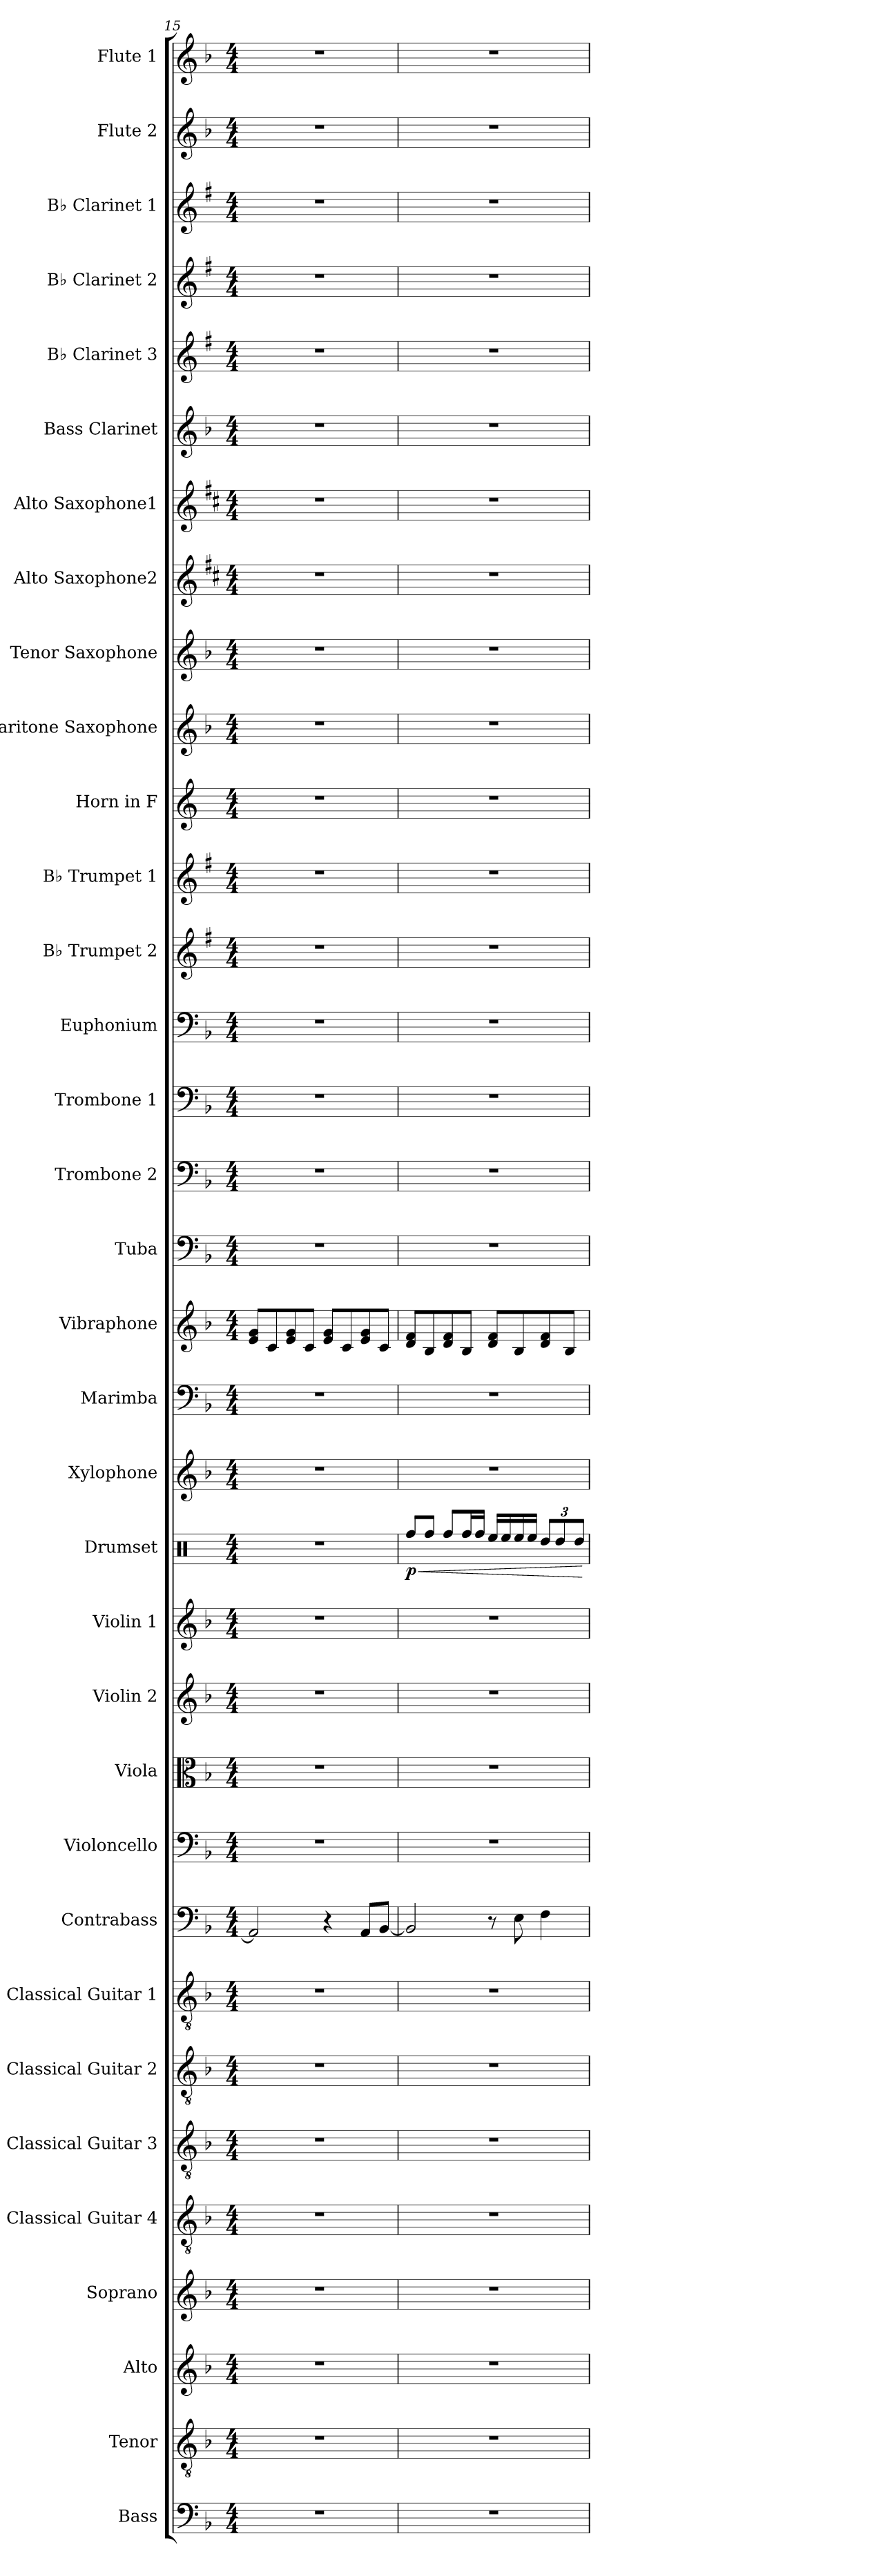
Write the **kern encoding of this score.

**kern	**kern	**kern	**kern	**kern	**kern	**kern	**kern	**kern	**kern	**kern	**kern	**kern	**kern	**dynam	**kern	**kern	**kern	**kern	**kern	**kern	**kern	**kern	**kern	**kern	**kern	**kern	**kern	**kern	**kern	**kern	**kern	**kern	**kern	**kern
*part34	*part33	*part32	*part31	*part30	*part29	*part28	*part27	*part26	*part25	*part24	*part23	*part22	*part21	*part21	*part20	*part19	*part18	*part17	*part16	*part15	*part14	*part13	*part12	*part11	*part10	*part9	*part8	*part7	*part6	*part5	*part4	*part3	*part2	*part1
*staff34	*staff33	*staff32	*staff31	*staff30	*staff29	*staff28	*staff27	*staff26	*staff25	*staff24	*staff23	*staff22	*staff21	*staff21	*staff20	*staff19	*staff18	*staff17	*staff16	*staff15	*staff14	*staff13	*staff12	*staff11	*staff10	*staff9	*staff8	*staff7	*staff6	*staff5	*staff4	*staff3	*staff2	*staff1
*I"Bass	*I"Tenor	*I"Alto	*I"Soprano	*I"Classical Guitar 4	*I"Classical Guitar 3	*I"Classical Guitar 2	*I"Classical Guitar 1	*I"Contrabass	*I"Violoncello	*I"Viola	*I"Violin 2	*I"Violin 1	*I"Drumset	*	*I"Xylophone	*I"Marimba	*I"Vibraphone	*I"Tuba	*I"Trombone 2	*I"Trombone 1	*I"Euphonium	*I"B♭ Trumpet 2	*I"B♭ Trumpet 1	*I"Horn in F	*I"Baritone Saxophone	*I"Tenor Saxophone	*I"Alto Saxophone2	*I"Alto Saxophone1	*I"Bass Clarinet	*I"B♭ Clarinet 3	*I"B♭ Clarinet 2	*I"B♭ Clarinet 1	*I"Flute 2	*I"Flute 1
*I'B.	*I'T.	*I'A.	*I'S.	*I'Guit.	*I'Guit.	*I'Guit.	*I'Guit.	*I'Cb.	*I'Vc.	*I'Vla.	*I'Vln. 2	*I'Vln. 1	*I'Drs.	*	*I'Xyl.	*I'Mrm.	*I'Vib.	*I'Tba.	*I'Tbn. 2	*I'Tbn. 1	*I'Euph.	*I'B♭ Tpt. 2	*I'B♭ Tpt. 1	*	*I'Bar. Sax.	*I'T. Sax.	*I'A. Sax.	*I'A. Sax.	*I'B. Cl.	*I'B♭ Cl. 3	*I'B♭ Cl. 2	*I'B♭ Cl. 1	*I'Fl. 2	*I'Fl. 1
*clefF4	*clefGv2	*clefG2	*clefG2	*clefGv2	*clefGv2	*clefGv2	*clefGv2	*clefF4	*clefF4	*clefC3	*clefG2	*clefG2	*clefX	*	*clefG2	*clefF4	*clefG2	*clefF4	*clefF4	*clefF4	*clefF4	*clefG2	*clefG2	*clefG2	*clefG2	*clefG2	*clefG2	*clefG2	*clefG2	*clefG2	*clefG2	*clefG2	*clefG2	*clefG2
*	*	*	*	*	*	*	*	*ITrd7c12	*	*	*	*	*	*	*ITrd-7c-12	*	*	*	*	*	*	*ITrd1c2	*ITrd1c2	*ITrd4c7	*ITrd12c21	*ITrd8c14	*ITrd5c9	*ITrd5c9	*ITrd8c14	*ITrd1c2	*ITrd1c2	*ITrd1c2	*	*
*k[b-]	*k[b-]	*k[b-]	*k[b-]	*k[b-]	*k[b-]	*k[b-]	*k[b-]	*k[b-]	*k[b-]	*k[b-]	*k[b-]	*k[b-]	*k[]	*	*k[b-]	*k[b-]	*k[b-]	*k[b-]	*k[b-]	*k[b-]	*k[b-]	*k[b-]	*k[b-]	*k[b-]	*k[b-]	*k[b-]	*k[b-]	*k[b-]	*k[b-]	*k[b-]	*k[b-]	*k[b-]	*k[b-]	*k[b-]
*M4/4	*M4/4	*M4/4	*M4/4	*M4/4	*M4/4	*M4/4	*M4/4	*M4/4	*M4/4	*M4/4	*M4/4	*M4/4	*M4/4	*	*M4/4	*M4/4	*M4/4	*M4/4	*M4/4	*M4/4	*M4/4	*M4/4	*M4/4	*M4/4	*M4/4	*M4/4	*M4/4	*M4/4	*M4/4	*M4/4	*M4/4	*M4/4	*M4/4	*M4/4
=15	=15	=15	=15	=15	=15	=15	=15	=15	=15	=15	=15	=15	=15	=15	=15	=15	=15	=15	=15	=15	=15	=15	=15	=15	=15	=15	=15	=15	=15	=15	=15	=15	=15	=15
1r	1r	1r	1r	1r	1r	1r	1r	2AAA/]	1r	1r	1r	1r	1r	.	1r	1r	8e/ 8g/L	1r	1r	1r	1r	1r	1r	1r	1r	1r	1r	1r	1r	1r	1r	1r	1r	1r
.	.	.	.	.	.	.	.	.	.	.	.	.	.	.	.	.	8c/	.	.	.	.	.	.	.	.	.	.	.	.	.	.	.	.	.
.	.	.	.	.	.	.	.	.	.	.	.	.	.	.	.	.	8e/ 8g/	.	.	.	.	.	.	.	.	.	.	.	.	.	.	.	.	.
.	.	.	.	.	.	.	.	.	.	.	.	.	.	.	.	.	8c/J	.	.	.	.	.	.	.	.	.	.	.	.	.	.	.	.	.
.	.	.	.	.	.	.	.	4r	.	.	.	.	.	.	.	.	8e/ 8g/L	.	.	.	.	.	.	.	.	.	.	.	.	.	.	.	.	.
.	.	.	.	.	.	.	.	.	.	.	.	.	.	.	.	.	8c/	.	.	.	.	.	.	.	.	.	.	.	.	.	.	.	.	.
.	.	.	.	.	.	.	.	8AAA/L	.	.	.	.	.	.	.	.	8e/ 8g/	.	.	.	.	.	.	.	.	.	.	.	.	.	.	.	.	.
.	.	.	.	.	.	.	.	[8BBB-/J	.	.	.	.	.	.	.	.	8c/J	.	.	.	.	.	.	.	.	.	.	.	.	.	.	.	.	.
=16	=16	=16	=16	=16	=16	=16	=16	=16	=16	=16	=16	=16	=16	=16	=16	=16	=16	=16	=16	=16	=16	=16	=16	=16	=16	=16	=16	=16	=16	=16	=16	=16	=16	=16
!	!	!	!	!	!	!	!	!	!	!	!	!	!	!LO:HP:b	!	!	!	!	!	!	!	!	!	!	!	!	!	!	!	!	!	!	!	!
!	!	!	!	!	!	!	!	!	!	!	!	!	!	!LO:DY:n=1:b	!	!	!	!	!	!	!	!	!	!	!	!	!	!	!	!	!	!	!	!
1r	1r	1r	1r	1r	1r	1r	1r	2BBB-/]	1r	1r	1r	1r	8Rff/L	< p	1r	1r	8d/ 8f/L	1r	1r	1r	1r	1r	1r	1r	1r	1r	1r	1r	1r	1r	1r	1r	1r	1r
.	.	.	.	.	.	.	.	.	.	.	.	.	8Rff/J	.	.	.	8B-/	.	.	.	.	.	.	.	.	.	.	.	.	.	.	.	.	.
.	.	.	.	.	.	.	.	.	.	.	.	.	8Rff/L	.	.	.	8d/ 8f/	.	.	.	.	.	.	.	.	.	.	.	.	.	.	.	.	.
.	.	.	.	.	.	.	.	.	.	.	.	.	16Rff/L	.	.	.	8B-/J	.	.	.	.	.	.	.	.	.	.	.	.	.	.	.	.	.
.	.	.	.	.	.	.	.	.	.	.	.	.	16Rff/JJ	.	.	.	.	.	.	.	.	.	.	.	.	.	.	.	.	.	.	.	.	.
.	.	.	.	.	.	.	.	8r	.	.	.	.	16Ree/LL	.	.	.	8d/ 8f/L	.	.	.	.	.	.	.	.	.	.	.	.	.	.	.	.	.
.	.	.	.	.	.	.	.	.	.	.	.	.	16Ree/	.	.	.	.	.	.	.	.	.	.	.	.	.	.	.	.	.	.	.	.	.
.	.	.	.	.	.	.	.	8EE\	.	.	.	.	16Ree/	.	.	.	8B-/	.	.	.	.	.	.	.	.	.	.	.	.	.	.	.	.	.
.	.	.	.	.	.	.	.	.	.	.	.	.	16Ree/JJ	.	.	.	.	.	.	.	.	.	.	.	.	.	.	.	.	.	.	.	.	.
*	*	*	*	*	*	*	*	*	*	*	*	*	*Xbrackettup	*	*	*	*	*	*	*	*	*	*	*	*	*	*	*	*	*	*	*	*	*
.	.	.	.	.	.	.	.	4FF\	.	.	.	.	12Rdd/L	.	.	.	8d/ 8f/	.	.	.	.	.	.	.	.	.	.	.	.	.	.	.	.	.
.	.	.	.	.	.	.	.	.	.	.	.	.	12Rdd/	.	.	.	.	.	.	.	.	.	.	.	.	.	.	.	.	.	.	.	.	.
.	.	.	.	.	.	.	.	.	.	.	.	.	.	.	.	.	8B-/J	.	.	.	.	.	.	.	.	.	.	.	.	.	.	.	.	.
.	.	.	.	.	.	.	.	.	.	.	.	.	12Rdd/J	.	.	.	.	.	.	.	.	.	.	.	.	.	.	.	.	.	.	.	.	.
.	.	.	.	.	.	.	.	.	.	.	.	.	.	[	.	.	.	.	.	.	.	.	.	.	.	.	.	.	.	.	.	.	.	.
=	=	=	=	=	=	=	=	=	=	=	=	=	=	=	=	=	=	=	=	=	=	=	=	=	=	=	=	=	=	=	=	=	=	=
*-	*-	*-	*-	*-	*-	*-	*-	*-	*-	*-	*-	*-	*-	*-	*-	*-	*-	*-	*-	*-	*-	*-	*-	*-	*-	*-	*-	*-	*-	*-	*-	*-	*-	*-
